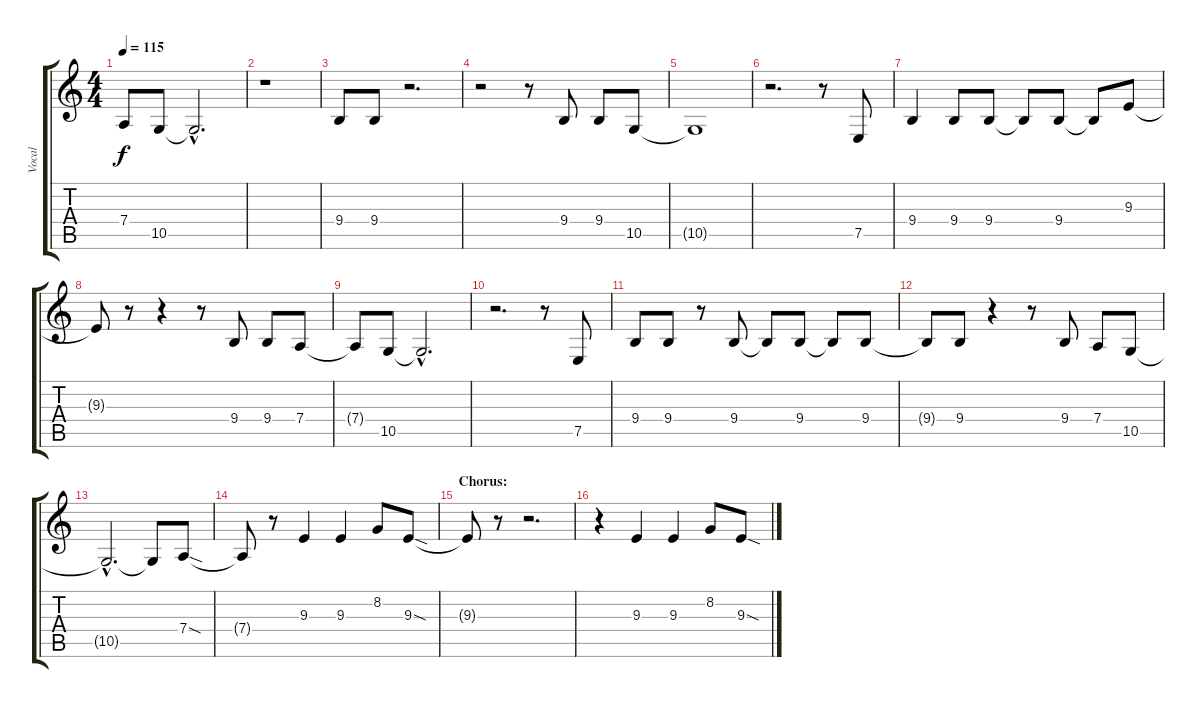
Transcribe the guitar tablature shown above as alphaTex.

\track ("Vocal" "Vocal") {instrument oboe}
\staff {score tabs}
\tuning (E4 B3 G3 D3 A2 E2) {hide}
\ts (4 4)
\tempo 115
\clef g2
\ks c
7.4{t}.8{dy f} 10.5.8 10.5{hac t}.2{d} |
r.1 |
9.4.8 9.4.8 r.2{d} |
r.2 r.8 9.4.8 9.4.8 10.5.8 |
10.5{t}.1 |
r.2{d} r.8 7.5.8 |
9.4.4 9.4.8 9.4.8 9.4{t}.8 9.4.8 9.4{t}.8 9.3.8 |
9.3{t}.8 r.8 r.4 r.8 9.4.8 9.4.8 7.4.8 |
7.4{t}.8 10.5.8 10.5{hac t}.2{d} |
r.2{d} r.8 7.5.8 |
9.4.8 9.4.8 r.8 9.4.8 9.4{t}.8 9.4.8 9.4{t}.8 9.4.8 |
9.4{t}.8 9.4.8 r.4 r.8 9.4.8 7.4.8 10.5.8 |
10.5{hac t}.2{d} 10.5{t}.8 7.4{sod}.8 |
7.4{t}.8 r.8 9.3.4 9.3.4 8.2.8 9.3{sod}.8 |
\section ("" "Chorus:")
9.3{t}.8 r.8 r.2{d} |
r.4 9.3.4 9.3.4 8.2.8 9.3{sod}.8
